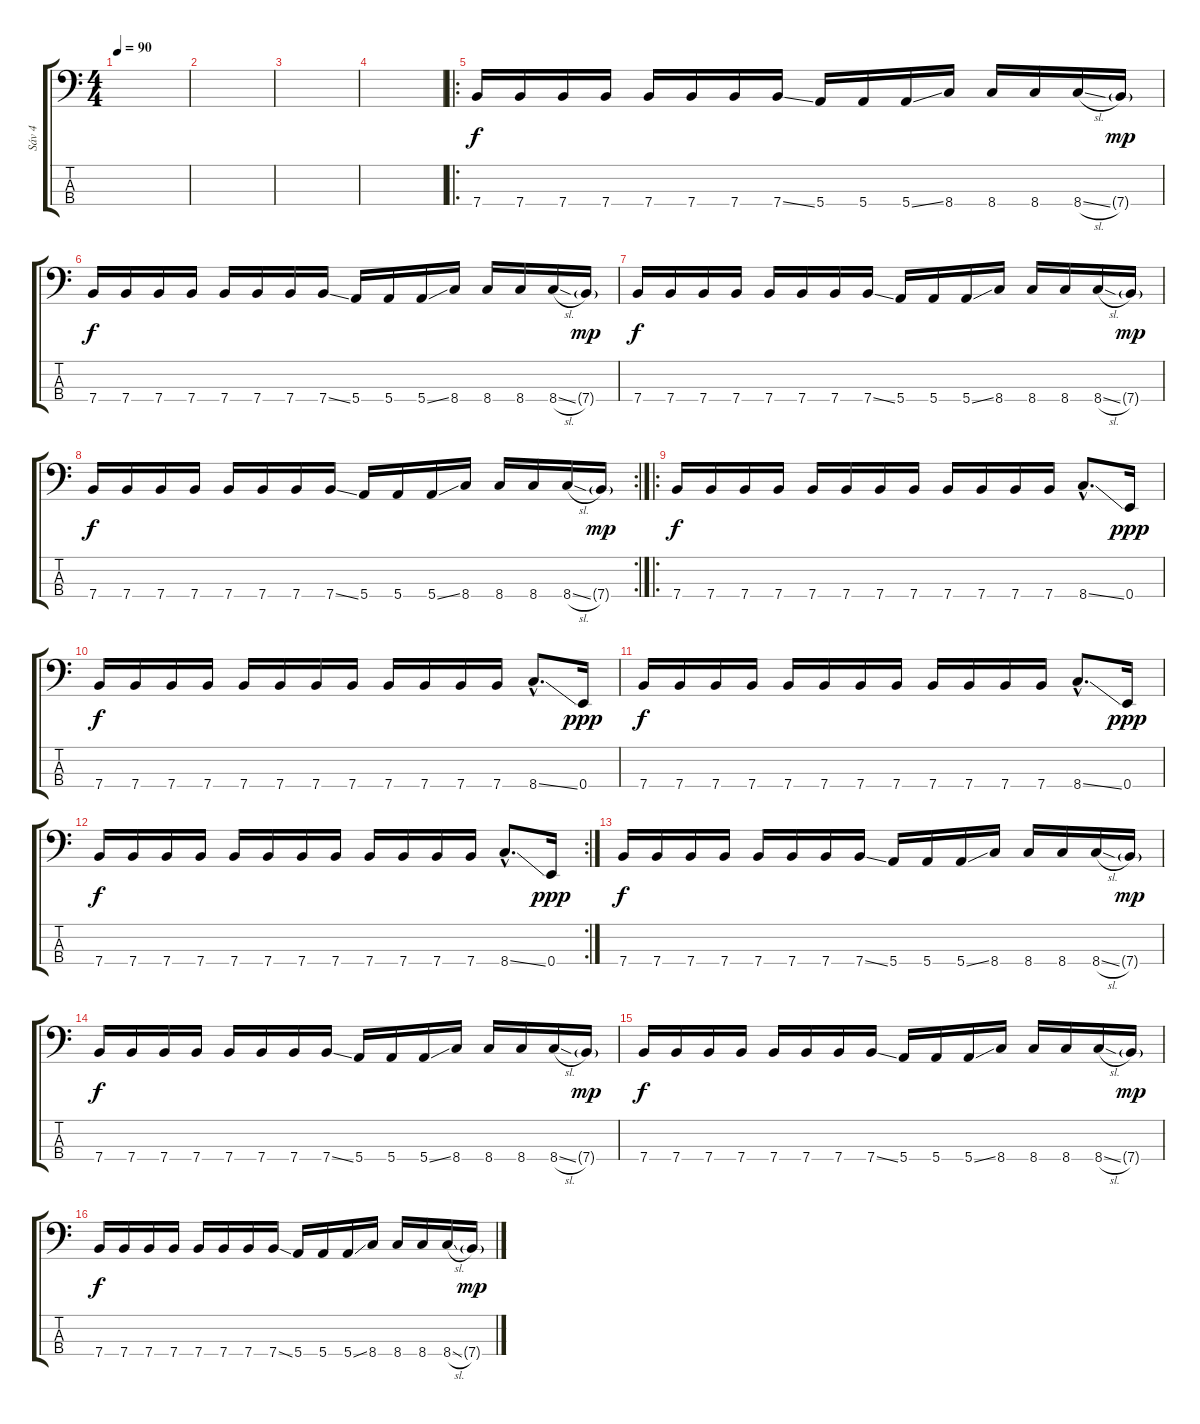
\track ("Sáv 4" "Sáv 4") {instrument electricbassfinger}
\staff {score tabs}
\tuning (G2 D2 A1 E1) {hide}
\ts (4 4)
\tempo 90
\clef f4
\ks c
|
|
|
|
\ro
7.4.16 7.4.16 7.4.16 7.4.16 7.4.16 7.4.16 7.4.16 7.4{ss}.16 5.4.16 5.4.16 5.4{ss}.16 8.4.16 8.4.16 8.4.16 8.4{sl}.16 7.4{g}.16{dy mp} |
7.4.16{dy f} 7.4.16 7.4.16 7.4.16 7.4.16 7.4.16 7.4.16 7.4{ss}.16 5.4.16 5.4.16 5.4{ss}.16 8.4.16 8.4.16 8.4.16 8.4{sl}.16 7.4{g}.16{dy mp} |
7.4.16{dy f} 7.4.16 7.4.16 7.4.16 7.4.16 7.4.16 7.4.16 7.4{ss}.16 5.4.16 5.4.16 5.4{ss}.16 8.4.16 8.4.16 8.4.16 8.4{sl}.16 7.4{g}.16{dy mp} |
\rc 2
7.4.16{dy f} 7.4.16 7.4.16 7.4.16 7.4.16 7.4.16 7.4.16 7.4{ss}.16 5.4.16 5.4.16 5.4{ss}.16 8.4.16 8.4.16 8.4.16 8.4{sl}.16 7.4{g}.16{dy mp} |
\ro
7.4.16{dy f} 7.4.16 7.4.16 7.4.16 7.4.16 7.4.16 7.4.16 7.4.16 7.4.16 7.4.16 7.4.16 7.4.16 8.4{ss hac}.8{d} 0.4.16{dy ppp} |
7.4.16{dy f} 7.4.16 7.4.16 7.4.16 7.4.16 7.4.16 7.4.16 7.4.16 7.4.16 7.4.16 7.4.16 7.4.16 8.4{ss hac}.8{d} 0.4.16{dy ppp} |
7.4.16{dy f} 7.4.16 7.4.16 7.4.16 7.4.16 7.4.16 7.4.16 7.4.16 7.4.16 7.4.16 7.4.16 7.4.16 8.4{ss hac}.8{d} 0.4.16{dy ppp} |
\rc 2
7.4.16{dy f} 7.4.16 7.4.16 7.4.16 7.4.16 7.4.16 7.4.16 7.4.16 7.4.16 7.4.16 7.4.16 7.4.16 8.4{ss hac}.8{d} 0.4.16{dy ppp} |
7.4.16{dy f} 7.4.16 7.4.16 7.4.16 7.4.16 7.4.16 7.4.16 7.4{ss}.16 5.4.16 5.4.16 5.4{ss}.16 8.4.16 8.4.16 8.4.16 8.4{sl}.16 7.4{g}.16{dy mp} |
7.4.16{dy f} 7.4.16 7.4.16 7.4.16 7.4.16 7.4.16 7.4.16 7.4{ss}.16 5.4.16 5.4.16 5.4{ss}.16 8.4.16 8.4.16 8.4.16 8.4{sl}.16 7.4{g}.16{dy mp} |
7.4.16{dy f} 7.4.16 7.4.16 7.4.16 7.4.16 7.4.16 7.4.16 7.4{ss}.16 5.4.16 5.4.16 5.4{ss}.16 8.4.16 8.4.16 8.4.16 8.4{sl}.16 7.4{g}.16{dy mp} |
7.4.16{dy f} 7.4.16 7.4.16 7.4.16 7.4.16 7.4.16 7.4.16 7.4{ss}.16 5.4.16 5.4.16 5.4{ss}.16 8.4.16 8.4.16 8.4.16 8.4{sl}.16 7.4{g}.16{dy mp}
